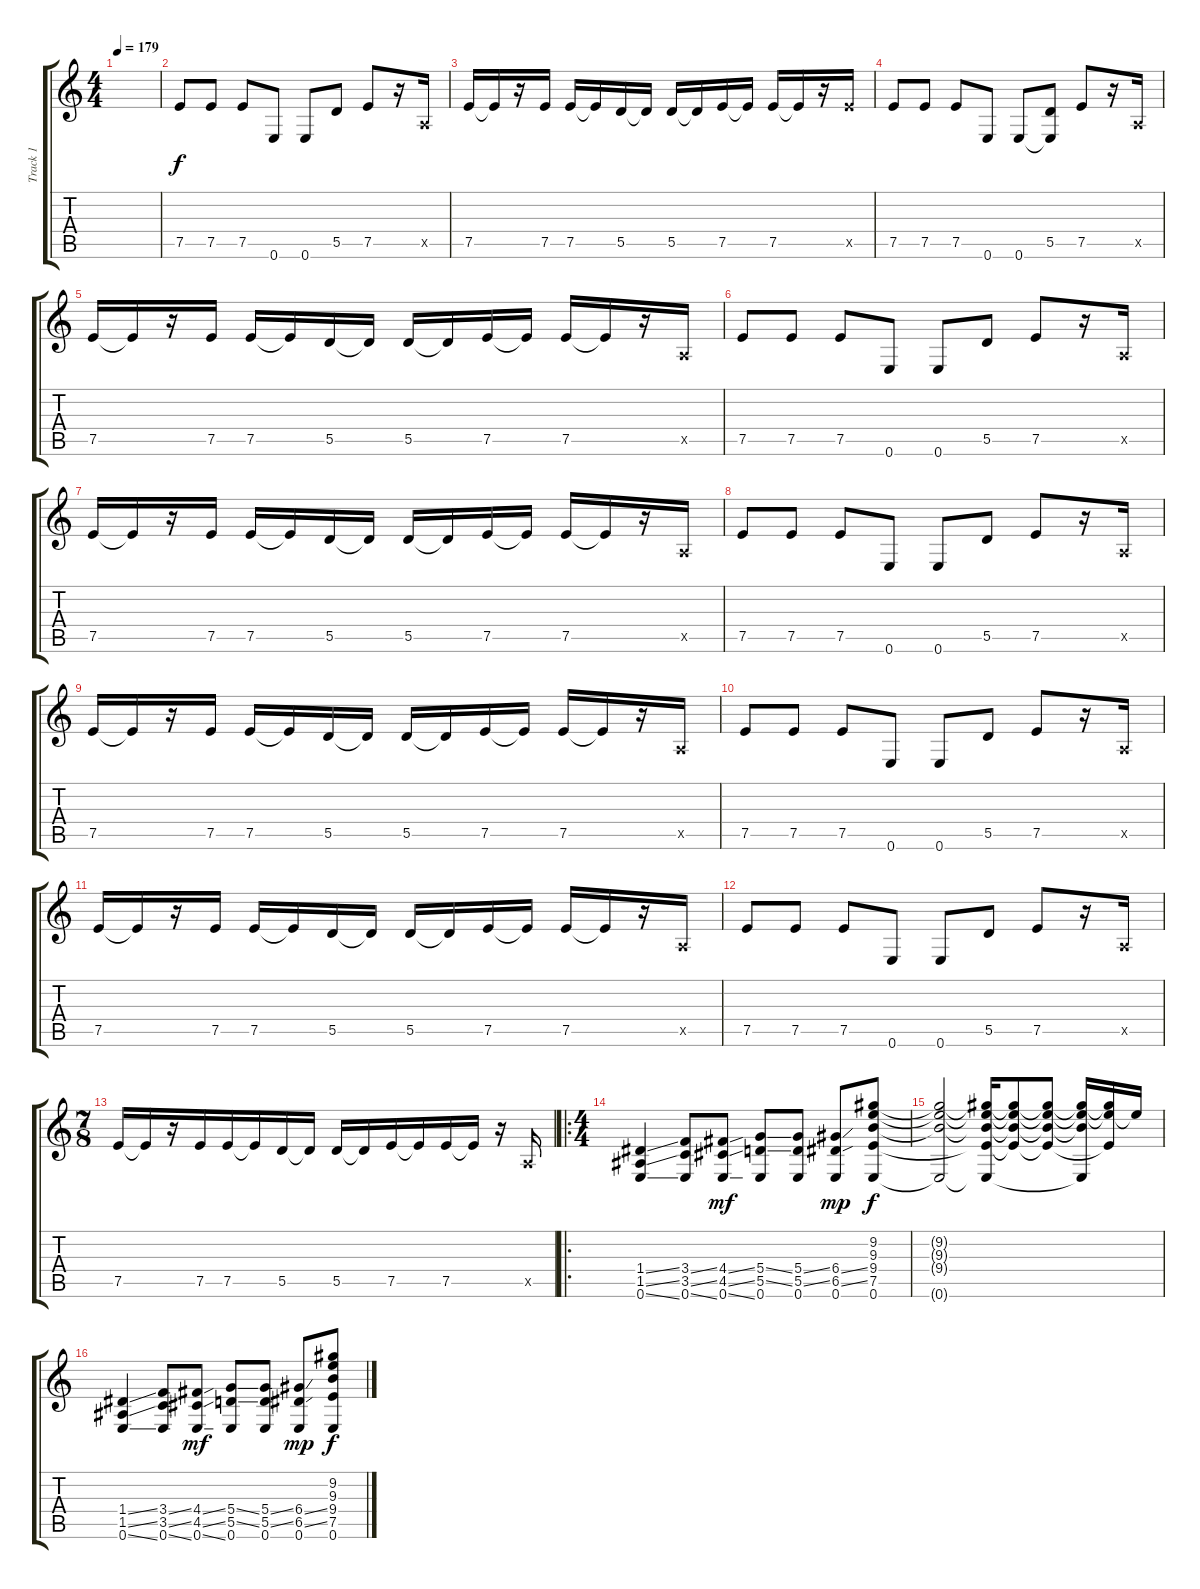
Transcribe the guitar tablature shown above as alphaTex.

\track ("Track 1" "Track 1") {instrument overdrivenguitar}
\staff {score tabs}
\tuning (E4 B3 G3 D3 A2 E2) {hide}
\ts (4 4)
\tempo 179
\clef g2
\ks c
|
7.5.8 7.5.8 7.5.8 0.6.8 0.6.8 5.5.8 7.5.8 r.16 0.5{x}.16 |
7.5.16 7.5{t}.16 r.16 7.5.16 7.5.16 7.5{t}.16 5.5.16 5.5{t}.16 5.5.16 5.5{t}.16 7.5.16 7.5{t}.16 7.5.16 7.5{t}.16 r.16 7.5{x}.16 |
7.5.8 7.5.8 7.5.8 0.6.8 0.6.8 (5.5 0.6{t}).8 7.5.8 r.16 0.5{x}.16 |
7.5.16 7.5{t}.16 r.16 7.5.16 7.5.16 7.5{t}.16 5.5.16 5.5{t}.16 5.5.16 5.5{t}.16 7.5.16 7.5{t}.16 7.5.16 7.5{t}.16 r.16 0.5{x}.16 |
7.5.8 7.5.8 7.5.8 0.6.8 0.6.8 5.5.8 7.5.8 r.16 0.5{x}.16 |
7.5.16 7.5{t}.16 r.16 7.5.16 7.5.16 7.5{t}.16 5.5.16 5.5{t}.16 5.5.16 5.5{t}.16 7.5.16 7.5{t}.16 7.5.16 7.5{t}.16 r.16 0.5{x}.16 |
7.5.8 7.5.8 7.5.8 0.6.8 0.6.8 5.5.8 7.5.8 r.16 0.5{x}.16 |
7.5.16 7.5{t}.16 r.16 7.5.16 7.5.16 7.5{t}.16 5.5.16 5.5{t}.16 5.5.16 5.5{t}.16 7.5.16 7.5{t}.16 7.5.16 7.5{t}.16 r.16 0.5{x}.16 |
7.5.8 7.5.8 7.5.8 0.6.8 0.6.8 5.5.8 7.5.8 r.16 0.5{x}.16 |
7.5.16 7.5{t}.16 r.16 7.5.16 7.5.16 7.5{t}.16 5.5.16 5.5{t}.16 5.5.16 5.5{t}.16 7.5.16 7.5{t}.16 7.5.16 7.5{t}.16 r.16 0.5{x}.16 |
7.5.8 7.5.8 7.5.8 0.6.8 0.6.8 5.5.8 7.5.8 r.16 0.5{x}.16 |
\ts (7 8)
7.5.16 7.5{t}.16 r.16 7.5.16 7.5.16 7.5{t}.16 5.5.16 5.5{t}.16 5.5.16 5.5{t}.16 7.5.16 7.5{t}.16 7.5.16 7.5{t}.16 r.16 0.5{x}.16 |
\ro
\ts (4 4)
(1.4{ss} 1.5{ss} 0.6{ss}).4 (3.4{ss} 3.5{ss} 0.6{ss}).8 (4.4{ss} 4.5{ss} 0.6{ss}).8{dy mf} (5.4{ss} 5.5{ss} 0.6).8 (5.4{ss} 5.5{ss} 0.6).8 (6.4{ss} 6.5{ss} 0.6).8{dy mp} (9.2 9.3 9.4 7.5 0.6).8{dy f} |
(9.2{t} 9.3{t} 9.4{t} 0.6{t}).2 (9.2{t} 9.3{t} 9.4{t} 7.5{t} 0.6{t}).16 (9.2{t} 9.3{t} 9.4{t} 7.5{t}).8 (9.2{t} 9.3{t} 9.4{t} 7.5{t}).8 (9.2{t} 9.3{t} 9.4{t} 0.6{t}).16 (9.2{t} 9.3{t} 7.5{t}).16 9.3{t}.16 |
(1.4{ss} 1.5{ss} 0.6{ss}).4 (3.4{ss} 3.5{ss} 0.6{ss}).8 (4.4{ss} 4.5{ss} 0.6{ss}).8{dy mf} (5.4{ss} 5.5{ss} 0.6).8 (5.4{ss} 5.5{ss} 0.6).8 (6.4{ss} 6.5{ss} 0.6).8{dy mp} (9.2 9.3 9.4 7.5 0.6).8{dy f}
